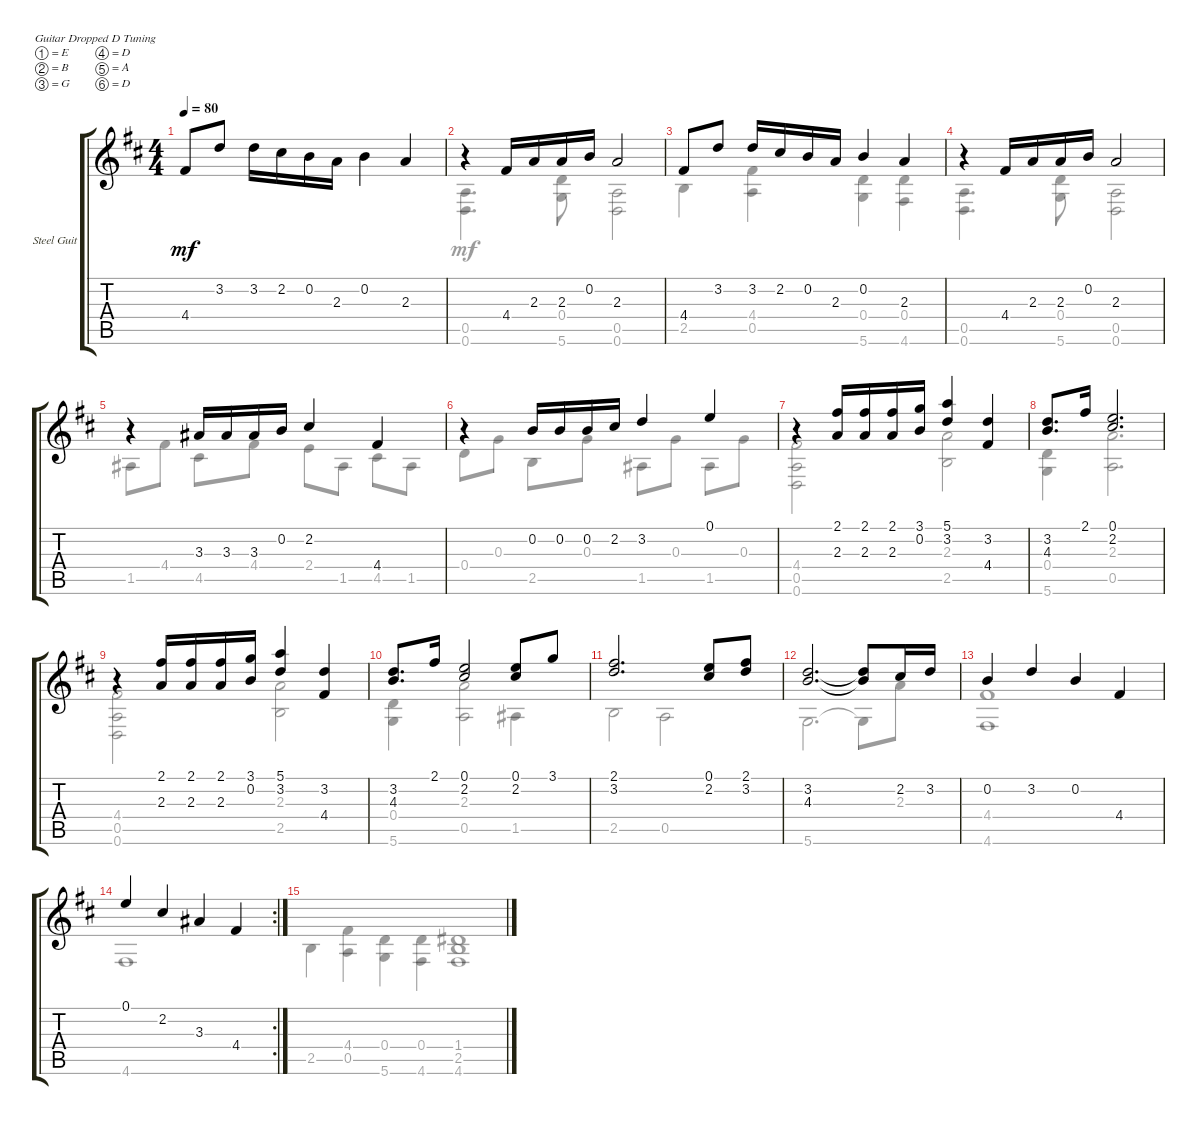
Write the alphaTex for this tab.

\defaultSystemsLayout 4
\bracketExtendMode groupsimilarinstruments
\firstSystemTrackNameOrientation horizontal
\otherSystemsTrackNameOrientation horizontal
\track ("Steel Guitar" "Steel Guit") {instrument acousticguitarsteel}
\staff {score tabs}
\tuning (E4 B3 G3 D3 A2 D2)
\voice
\ts (4 4)
\tempo 80
\clef g2
\ks d
4.4.8{dy mf instrument acousticguitarsteel} 3.2.8 3.2.16 2.2.16 0.2.16 2.3.16 0.2.4 2.3.4 |
r.4 4.4.16 2.3.16 2.3.16 0.2.16 2.3.2 |
4.4.8 3.2.8 3.2.16 2.2.16 0.2.16 2.3.16 0.2.4 2.3.4 |
r.4 4.4.16 2.3.16 2.3.16 0.2.16 2.3.2 |
r.4 3.3.16 3.3.16 3.3.16 0.2.16 2.2.4 4.4.4 |
r.4 0.2.16 0.2.16 0.2.16 2.2.16 3.2.4 0.1.4 |
r.4 (2.1 2.3).16 (2.1 2.3).16 (2.1 2.3).16 (3.1 0.2).16 (3.2 5.1).4 (3.2 4.4).4 |
(3.2 4.3).8{d} 2.1.16 (0.1 2.2).2{d} |
r.4 (2.1 2.3).16 (2.1 2.3).16 (2.1 2.3).16 (3.1 0.2).16 (3.2 5.1).4 (3.2 4.4).4 |
(3.2 4.3).8{d} 2.1.16 (0.1 2.2).2 (2.2 0.1).8 3.1.8 |
(2.1 3.2).2{d} (0.1 2.2).8 (2.1 3.2).8 |
(3.2 4.3).2{d} (3.2{t} 4.3{t}).8 2.2.16 3.2.16 |
0.2.4 3.2.4 0.2.4 4.4.4 |
\rc 2
\scale
0.713837 0.1.4 2.2.4 3.3.4 4.4.4 |
\scale
0.286269
\voice
\clef g2
\ottava regular
\simile none
\ks d
2.5.4{dy mf} (0.5 4.4).4 (5.6 0.4).4 (4.6 0.4).4 |
(0.5 0.6).4{d} (5.6 0.4).8 (0.5 0.6).2 |
2.5.4 (0.5 4.4).4 (5.6 0.4).4 (4.6 0.4).4 |
(0.5 0.6).4{d} (5.6 0.4).8 (0.5 0.6).2 |
1.5.8 4.4.8 4.5.8 4.4.8 2.4.8 1.5.8 4.5.8 1.5.8 |
0.4.8 0.3.8 2.5.8 0.3.8 1.5.8 0.3.8 1.5.8 0.3.8 |
(4.4 0.6 0.5).2 (2.5 2.3).2 |
(5.6 0.4).4 (0.5 2.3).2{d} |
(4.4 0.6 0.5).2 (2.5 2.3).2 |
(5.6 0.4).4 (0.5 2.3).2 1.5.4 |
2.5.2 0.5.2 |
5.6.2{d} 5.6{t}.8 2.3.8 |
(4.6 4.4).1 |
\scale
0.713837 4.6.1 |
\scale
0.286269 (2.5 1.4 4.6).1{fermata (medium 0.5)}
